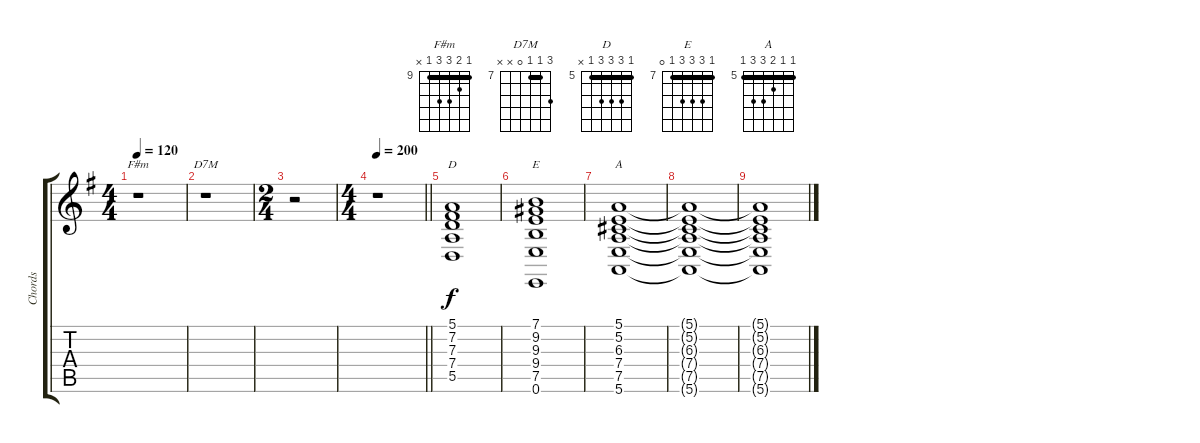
\track ("Chords" "Chords") {instrument stringensemble1}
\staff {score tabs}
\tuning (E4 B3 G3 D3 A2 E2) {hide}
\chord ("F#m" 9 10 11 11 9 x) {firstfret 9 barre 9}
\chord ("D7M" 9 7 7 0 x x) {firstfret 7 barre 7}
\chord ("D" 5 7 7 7 5 x) {firstfret 5 barre 5}
\chord ("E" 7 9 9 9 7 0) {firstfret 7 barre 7}
\chord ("A" 5 5 6 7 7 5) {firstfret 5 barre 5}
\ts (4 4)
\tempo 120
\clef g2
\ks g
r.1{ch "F#m" dy f} |
r.1{ch "D7M"} |
\ts (2 4)
r.2 |
\ts (4 4)
\tempo 200
\barLineRight lightlight
r.1 |
\section ("" "")
(5.1 7.2 7.3 7.4 5.5).1{ch "D"} |
(7.1 9.2 9.3 9.4 7.5 0.6).1{ch "E"} |
(5.1 5.2 6.3 7.4 7.5 5.6).1{ch "A"} |
(5.1{t} 5.2{t} 6.3{t} 7.4{t} 7.5{t} 5.6{t}).1 |
(5.1{t} 5.2{t} 6.3{t} 7.4{t} 7.5{t} 5.6{t}).1
